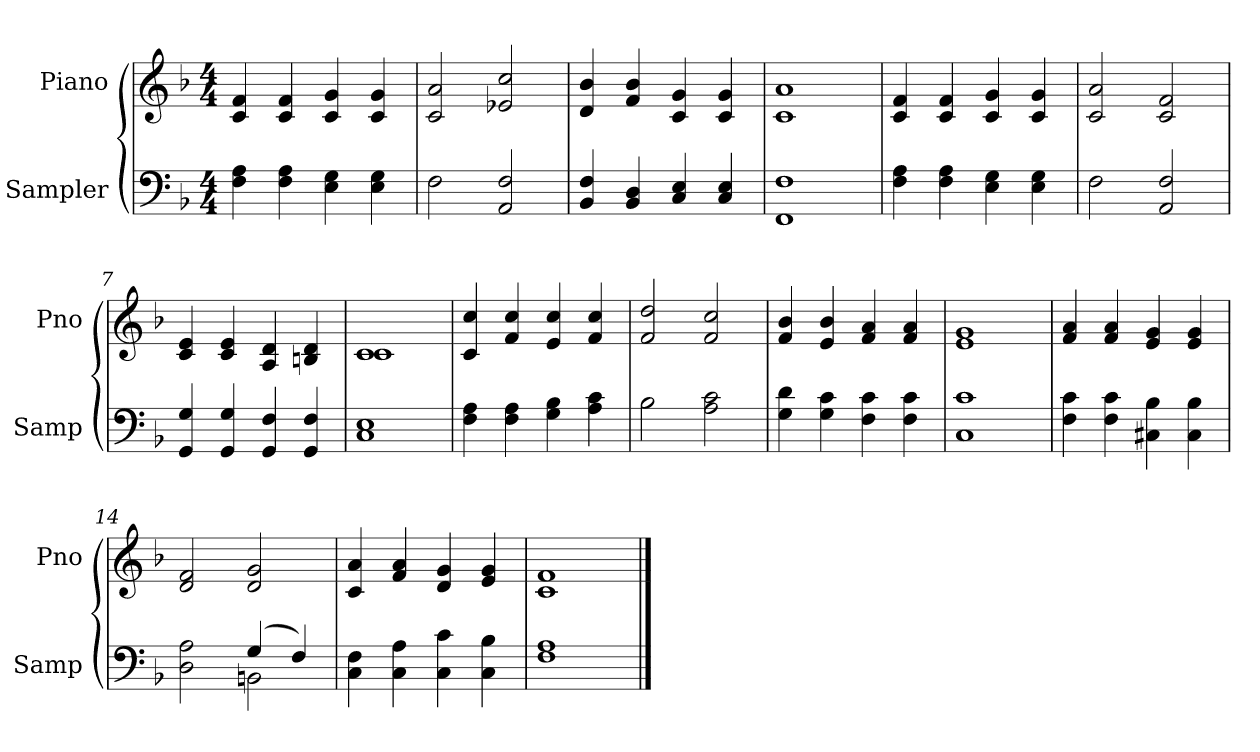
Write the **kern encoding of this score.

**kern	**kern
*part2	*part1
*staff2	*staff1
*I"Sampler	*I"Piano
*I'Samp	*I'Pno
*clefF4	*clefG2
*k[b-]	*k[b-]
*F:	*F:
*M4/4	*M4/4
=1	=1
4F\ 4A\	4c 4f
4F\ 4A\	4c 4f
4E\ 4G\	4c 4g
4E\ 4G\	4c 4g
=2	=2
2F\	2c 2a
2AA/ 2F/	2e-X 2cc
=3	=3
4BB-/ 4F/	4d/ 4b-/
4BB-/ 4D/	4f/ 4b-/
4C/ 4E/	4c/ 4g/
4C/ 4E/	4c/ 4g/
=4	=4
1FF/ 1F/	1c/ 1a/
=5	=5
4F\ 4A\	4c/ 4f/
4F\ 4A\	4c/ 4f/
4E\ 4G\	4c/ 4g/
4E\ 4G\	4c/ 4g/
=6	=6
2F\	2c/ 2a/
2AA/ 2F/	2c/ 2f/
=7	=7
4GG/ 4G/	4c/ 4e/
4GG/ 4G/	4c/ 4e/
4GG/ 4F/	4A/ 4d/
4GG/ 4F/	4Bn/ 4d/
=8	=8
*	*^
1C/ 1E/	1c/	1c
*	*v	*v
=9	=9
4F\ 4A\	4c/ 4cc/
4F\ 4A\	4f/ 4cc/
4G\ 4B-\	4e/ 4cc/
4A\ 4c\	4f/ 4cc/
=10	=10
2B-\	2f/ 2dd/
2A\ 2c\	2f/ 2cc/
=11	=11
4G\ 4d\	4f/ 4b-/
4G\ 4c\	4e/ 4b-/
4F\ 4c\	4f/ 4a/
4F\ 4c\	4f/ 4a/
=12	=12
1C\ 1c\	1e/ 1g/
=13	=13
4F\ 4c\	4f/ 4a/
4F\ 4c\	4f/ 4a/
4C#X\ 4B-\	4e/ 4g/
4C#\ 4B-\	4e/ 4g/
=14	=14
*^	*
2D\ 2A\	2ryy	2d/ 2f/
(4G/	2BBn	2d/ 2g/
4F/)	.	.
*v	*v	*
=15	=15
4C\ 4F\	4c/ 4a/
4C\ 4A\	4f/ 4a/
4C\ 4c\	4d/ 4g/
4C\ 4B-\	4e/ 4g/
=16	=16
1F\ 1A\	1c/ 1f/
==	==
*-	*-
